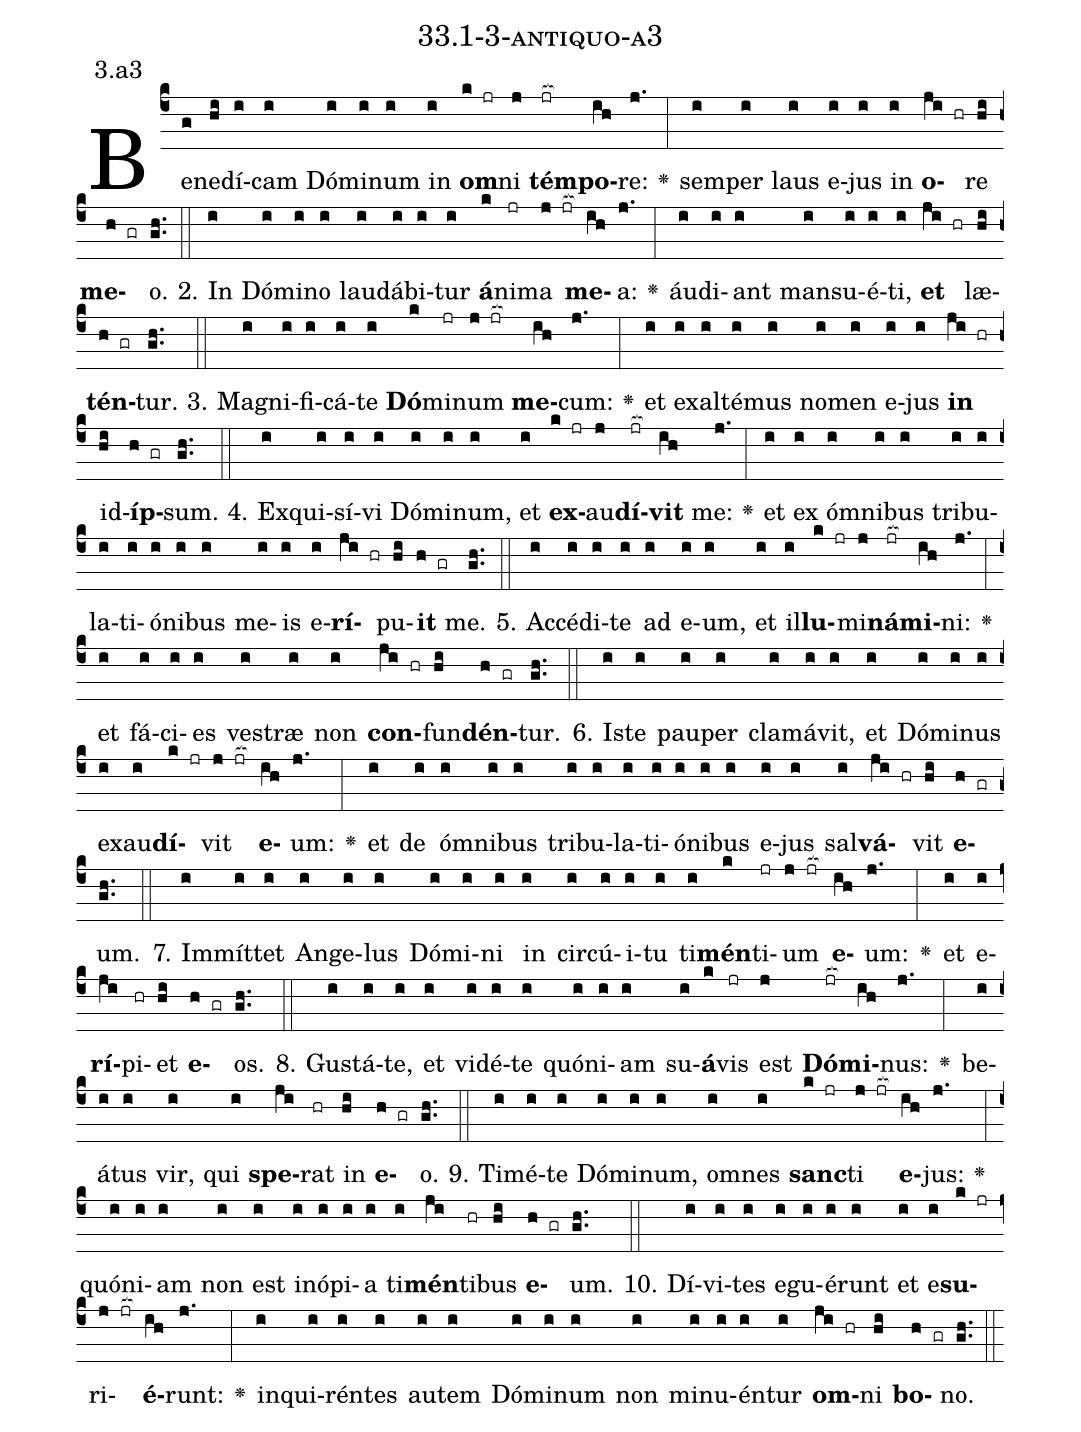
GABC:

name: 33.1-3-antiquo-a3;
annotation: 3.a3;
%%
(c4)Be(g)ne(hi)dí(i)cam(i) Dó(i)mi(i)num(i) in(i) <b>om</b>(k jr)ni(j) <b>tém</b>(jr[ocb:1{])<b>po</b>(ih[ocb:0}])re:(j.) <v>\greheightstar</v>(:) sem(i)per(i) laus(i) e(i)jus(i) in(i) <b>o</b>(ji hr)re(hi) <b>me</b>(h gr)o.(gh..) (::)
2. In(i) Dó(i)mi(i)no(i) lau(i)dá(i)bi(i)tur(i) <b>á</b>(k)ni(jr)ma(j jr[ocb:1{]) <b>me</b>(ih[ocb:0}])a:(j.) <v>\greheightstar</v>(:) áu(i)di(i)ant(i) man(i)su(i)é(i)ti,(i) <b>et</b>(ji hr) læ(hi)<b>tén</b>(h gr)tur.(gh..) (::)
3. Ma(i)gni(i)fi(i)cá(i)te(i) <b>Dó</b>(k)mi(jr)num(j jr[ocb:1{]) <b>me</b>(ih[ocb:0}])cum:(j.) <v>\greheightstar</v>(:) et(i) ex(i)al(i)té(i)mus(i) no(i)men(i) e(i)jus(i) <b>in</b>(ji hr) id(hi)<b>íp</b>(h gr)sum.(gh..) (::)
4. Ex(i)qui(i)sí(i)vi(i) Dó(i)mi(i)num,(i) et(i) <b>ex</b>(k jr)au(j)<b>dí</b>(jr[ocb:1{])<b>vit</b>(ih[ocb:0}]) me:(j.) <v>\greheightstar</v>(:) et(i) ex(i) óm(i)ni(i)bus(i) tri(i)bu(i)la(i)ti(i)ó(i)ni(i)bus(i) me(i)is(i) e(i)<b>rí</b>(ji hr)pu(hi)<b>it</b>(h gr) me.(gh..) (::)
5. Ac(i)cé(i)di(i)te(i) ad(i) e(i)um,(i) et(i) il(i)<b>lu</b>(k jr)mi(j)<b>ná</b>(jr[ocb:1{])<b>mi</b>(ih[ocb:0}])ni:(j.) <v>\greheightstar</v>(:) et(i) fá(i)ci(i)es(i) ves(i)træ(i) non(i) <b>con</b>(ji hr)fun(hi)<b>dén</b>(h gr)tur.(gh..) (::)
6. Is(i)te(i) pau(i)per(i) cla(i)má(i)vit,(i) et(i) Dó(i)mi(i)nus(i) ex(i)au(i)<b>dí</b>(k jr)vit(j jr[ocb:1{]) <b>e</b>(ih[ocb:0}])um:(j.) <v>\greheightstar</v>(:) et(i) de(i) óm(i)ni(i)bus(i) tri(i)bu(i)la(i)ti(i)ó(i)ni(i)bus(i) e(i)jus(i) sal(i)<b>vá</b>(ji hr)vit(hi) <b>e</b>(h gr)um.(gh..) (::)
7. Im(i)mít(i)tet(i) An(i)ge(i)lus(i) Dó(i)mi(i)ni(i) in(i) cir(i)cú(i)i(i)tu(i) ti(i)<b>mén</b>(k)ti(jr)um(j jr[ocb:1{]) <b>e</b>(ih[ocb:0}])um:(j.) <v>\greheightstar</v>(:) et(i) e(i)<b>rí</b>(ji)pi(hr)et(hi) <b>e</b>(h gr)os.(gh..) (::)
8. Gus(i)tá(i)te,(i) et(i) vi(i)dé(i)te(i) quón(i)i(i)am(i) su(i)<b>á</b>(k)vis(jr) est(j) <b>Dó</b>(jr[ocb:1{])<b>mi</b>(ih[ocb:0}])nus:(j.) <v>\greheightstar</v>(:) be(i)á(i)tus(i) vir,(i) qui(i) <b>spe</b>(ji)rat(hr) in(hi) <b>e</b>(h gr)o.(gh..) (::)
9. Ti(i)mé(i)te(i) Dó(i)mi(i)num,(i) om(i)nes(i) <b>sanc</b>(k jr)ti(j jr[ocb:1{]) <b>e</b>(ih[ocb:0}])jus:(j.) <v>\greheightstar</v>(:) quón(i)i(i)am(i) non(i) est(i) in(i)ó(i)pi(i)a(i) ti(i)<b>mén</b>(ji)ti(hr)bus(hi) <b>e</b>(h gr)um.(gh..) (::)
10. Dí(i)vi(i)tes(i) e(i)gu(i)é(i)runt(i) et(i) e(i)<b>su</b>(k jr)ri(j jr[ocb:1{])<b>é</b>(ih[ocb:0}])runt:(j.) <v>\greheightstar</v>(:) in(i)qui(i)rén(i)tes(i) au(i)tem(i) Dó(i)mi(i)num(i) non(i) mi(i)nu(i)én(i)tur(i) <b>om</b>(ji hr)ni(hi) <b>bo</b>(h gr)no.(gh..) (::)
